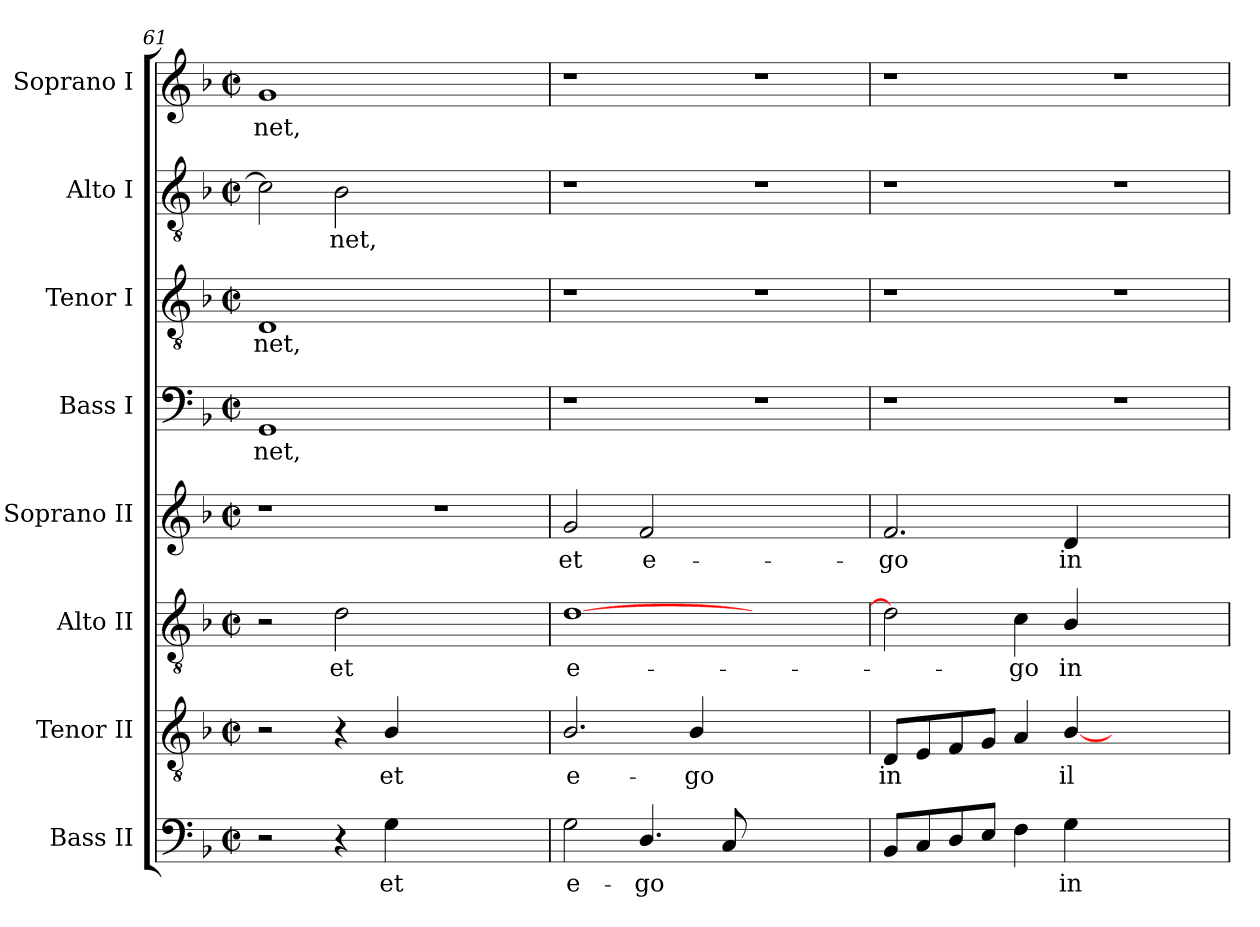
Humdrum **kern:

**kern	**text	**kern	**text	**kern	**text	**kern	**text	**kern	**text	**kern	**text	**kern	**text	**kern	**text
*part8	*part8	*part7	*part7	*part6	*part6	*part5	*part5	*part4	*part4	*part3	*part3	*part2	*part2	*part1	*part1
*staff8	*staff8	*staff7	*staff7	*staff6	*staff6	*staff5	*staff5	*staff4	*staff4	*staff3	*staff3	*staff2	*staff2	*staff1	*staff1
*I"Bass II	*	*I"Tenor II	*	*I"Alto II	*	*I"Soprano II	*	*I"Bass I	*	*I"Tenor I	*	*I"Alto I	*	*I"Soprano I	*
*I'B. II	*	*I'T. II	*	*I'A. II	*	*I'S. II	*	*I'B. I	*	*I'T. I	*	*I'A. I	*	*I'S. I	*
*clefF4	*	*clefGv2	*	*clefGv2	*	*clefG2	*	*clefF4	*	*clefGv2	*	*clefGv2	*	*clefG2	*
*	*	*ITrd7c12	*	*	*	*	*	*	*	*ITrd7c12	*	*	*	*	*
*k[b-]	*	*k[b-]	*	*k[b-]	*	*k[b-]	*	*k[b-]	*	*k[b-]	*	*k[b-]	*	*k[b-]	*
*F:	*	*F:	*	*F:	*	*F:	*	*F:	*	*F:	*	*F:	*	*F:	*
*M2/2	*	*M2/2	*	*M2/2	*	*M2/2	*	*M2/2	*	*M2/2	*	*M2/2	*	*M2/2	*
*met(c|)	*	*met(c|)	*	*met(c|)	*	*met(c|)	*	*met(c|)	*	*met(c|)	*	*met(c|)	*	*met(c|)	*
=61	=61	=61	=61	=61	=61	=61	=61	=61	=61	=61	=61	=61	=61	=61	=61
!	!	!	!	!	!	!	!	!	!LO:LY:b:color=#000000	!	!	!	!	!	!
!	!	!	!	!	!	!	!	!	!	!	!LO:LY:b:color=#000000	!	!	!	!
!	!	!	!	!	!	!	!	!	!	!	!	!	!	!	!LO:LY:b:color=#000000
2r	.	2r	.	2r	.	1r	.	1GGi	-net,	1DDi	-net,	2ci\]	.	1gi	-net,
!	!	!	!	!	!LO:LY:b:color=#000000	!	!	!	!	!	!	!	!	!	!
!	!	!	!	!	!	!	!	!	!	!	!	!	!LO:LY:b:color=#000000	!	!
4r	.	4r	.	2di\	et	.	.	.	.	.	.	2B-i\	-net,	.	.
!	!LO:LY:b:color=#000000	!	!	!	!	!	!	!	!	!	!	!	!	!	!
!	!	!	!LO:LY:b:color=#000000	!	!	!	!	!	!	!	!	!	!	!	!
4Gi\	et	4BB-i/	et	.	.	.	.	.	.	.	.	.	.	.	.
1ryy	.	1ryy	.	1ryy	.	1r	.	1ryy	.	1ryy	.	1ryy	.	1ryy	.
=62	=62	=62	=62	=62	=62	=62	=62	=62	=62	=62	=62	=62	=62	=62	=62
!	!LO:LY:b:color=#000000	!	!	!	!	!	!	!	!	!	!	!	!	!	!
!	!	!	!LO:LY:b:color=#000000	!	!	!	!	!	!	!	!	!	!	!	!
!	!	!	!	!	!LO:LY:b:color=#000000	!	!	!	!	!	!	!	!	!	!
!	!	!	!	!	!	!	!LO:LY:b:color=#000000	!	!	!	!	!	!	!	!
2Gi\	e-	2.BB-i/	e-	[>1di	e-	2gi/	et	1r	.	1r	.	1r	.	1r	.
!	!LO:LY:b:color=#000000	!	!	!	!	!	!	!	!	!	!	!	!	!	!
!	!	!	!	!	!	!	!LO:LY:b:color=#000000	!	!	!	!	!	!	!	!
4.Di/	-go	.	.	.	.	2fi/	e-	.	.	.	.	.	.	.	.
!	!	!	!LO:LY:b:color=#000000	!	!	!	!	!	!	!	!	!	!	!	!
.	.	4BB-i/	-go	.	.	.	.	.	.	.	.	.	.	.	.
8Ci/	.	.	.	.	.	.	.	.	.	.	.	.	.	.	.
1ryy	.	1ryy	.	1ryy	.	1ryy	.	1r	.	1r	.	1r	.	1r	.
=63	=63	=63	=63	=63	=63	=63	=63	=63	=63	=63	=63	=63	=63	=63	=63
!	!	!	!LO:LY:b:color=#000000	!	!	!	!	!	!	!	!	!	!	!	!
!	!	!	!	!	!	!	!LO:LY:b:color=#000000	!	!	!	!	!	!	!	!
8BB-i/L	.	8DDi/L	in	2di\]	.	2.fi/	-go	1r	.	1r	.	1r	.	1r	.
8Ci/	.	8EEi/	.	.	.	.	.	.	.	.	.	.	.	.	.
8Di/	.	8FFi/	.	.	.	.	.	.	.	.	.	.	.	.	.
8Ei/J	.	8GGi/J	.	.	.	.	.	.	.	.	.	.	.	.	.
!	!	!	!	!	!LO:LY:b:color=#000000	!	!	!	!	!	!	!	!	!	!
4Fi\	.	4AAi/	.	4ci\	-go	.	.	.	.	.	.	.	.	.	.
!	!LO:LY:b:color=#000000	!	!	!	!	!	!	!	!	!	!	!	!	!	!
!	!	!	!LO:LY:b:color=#000000	!	!	!	!	!	!	!	!	!	!	!	!
!	!	!	!	!	!LO:LY:b:color=#000000	!	!	!	!	!	!	!	!	!	!
!	!	!	!	!	!	!	!LO:LY:b:color=#000000	!	!	!	!	!	!	!	!
4Gi\	in	[<4BB-i/	il-	4B-i/	in	4di/	in	.	.	.	.	.	.	.	.
1ryy	.	1ryy	.	1ryy	.	1ryy	.	1r	.	1r	.	1r	.	1r	.
=	=	=	=	=	=	=	=	=	=	=	=	=	=	=	=
*-	*-	*-	*-	*-	*-	*-	*-	*-	*-	*-	*-	*-	*-	*-	*-
